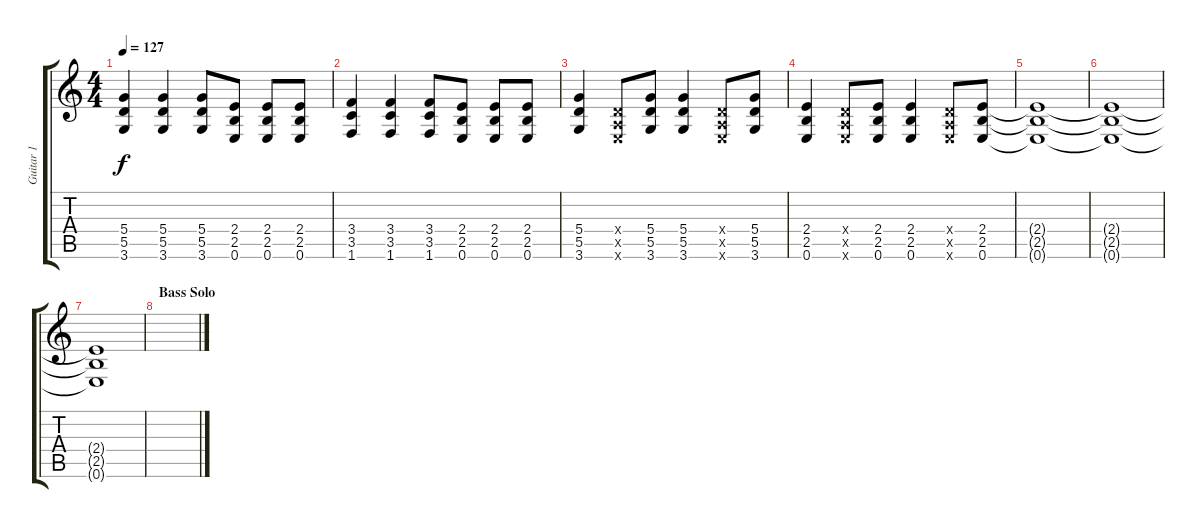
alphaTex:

\track ("Guitar 1" "Guitar 1") {instrument acousticguitarsteel}
\staff {score tabs}
\tuning (E4 B3 G3 D3 A2 E2) {hide}
\ts (4 4)
\tempo 127
\clef g2
\ks c
(5.4 5.5 3.6).4{dy f} (5.4 5.5 3.6).4 (5.4 5.5 3.6).8 (2.4 2.5 0.6).8 (2.4 2.5 0.6).8 (2.4 2.5 0.6).8 |
(3.4 3.5 1.6).4 (3.4 3.5 1.6).4 (3.4 3.5 1.6).8 (2.4 2.5 0.6).8 (2.4 2.5 0.6).8 (2.4 2.5 0.6).8 |
(5.4 5.5 3.6).4 (0.4{x} 0.5{x} 0.6{x}).8 (5.4 5.5 3.6).8 (5.4 5.5 3.6).4 (0.4{x} 0.5{x} 0.6{x}).8 (5.4 5.5 3.6).8 |
(2.4 2.5 0.6).4 (0.4{x} 0.5{x} 0.6{x}).8 (2.4 2.5 0.6).8 (2.4 2.5 0.6).4 (0.4{x} 0.5{x} 0.6{x}).8 (2.4 2.5 0.6).8 |
(2.4{t} 2.5{t} 0.6{t}).1 |
(2.4{t} 2.5{t} 0.6{t}).1 |
(2.4{t} 2.5{t} 0.6{t}).1 |
\section ("" "Bass Solo")
